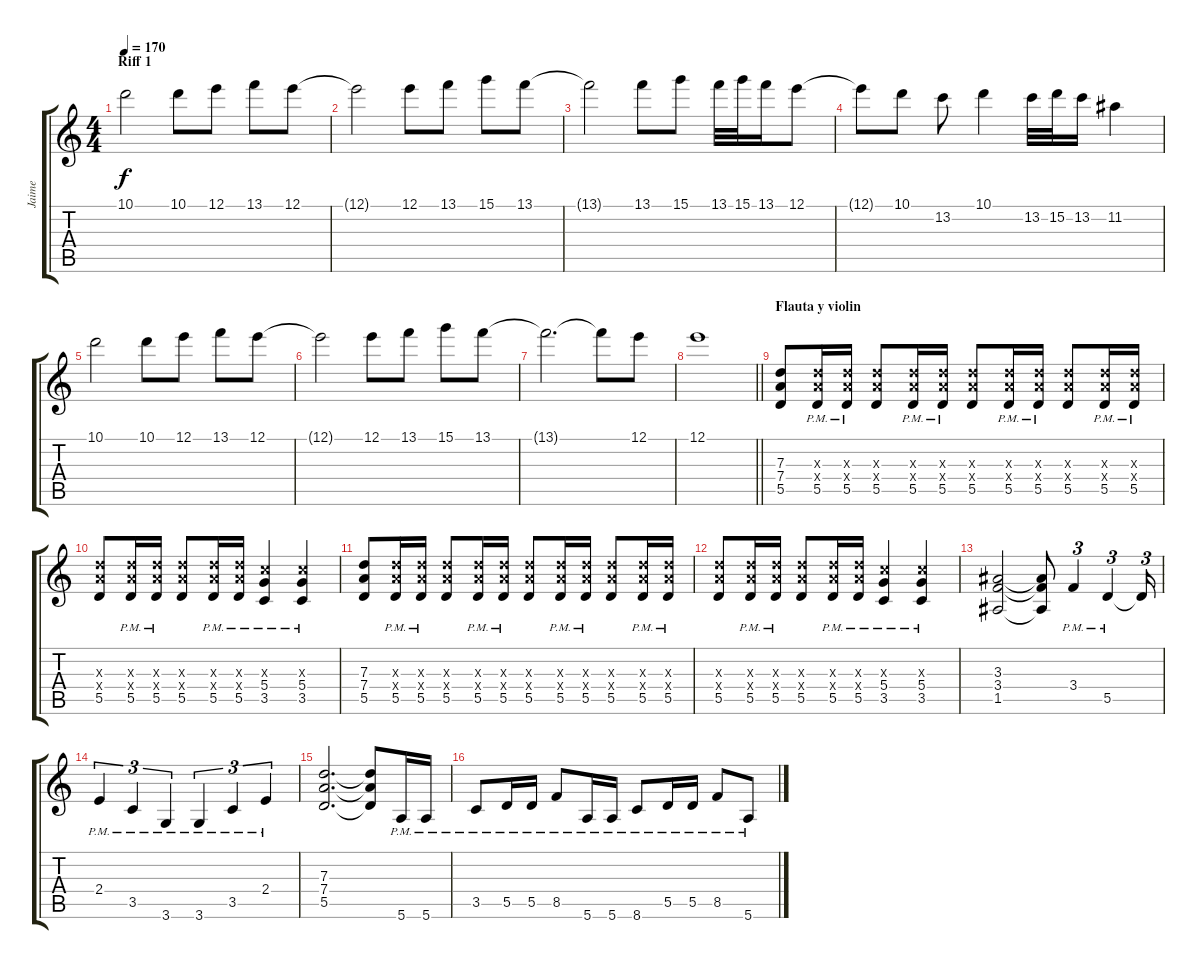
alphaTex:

\track ("Jaime" "Jaime") {instrument overdrivenguitar}
\staff {score tabs}
\tuning (E4 B3 G3 D3 A2 E2) {hide}
\ts (4 4)
\section ("" "Riff 1")
\tempo 170
\clef g2
\ks c
10.1.2{dy f} 10.1.8 12.1.8 13.1.8 12.1.8 |
12.1{t}.2 12.1.8 13.1.8 15.1.8 13.1.8 |
13.1{t}.2 13.1.8 15.1.8 13.1.32 15.1.32 13.1.16 12.1.8 |
12.1{t}.8 10.1.8 13.2.8 10.1.4 13.2.32 15.2.32 13.2.16 11.2.4 |
10.1.2 10.1.8 12.1.8 13.1.8 12.1.8 |
12.1{t}.2 12.1.8 13.1.8 15.1.8 13.1.8 |
13.1{t}.2{d} 13.1{t}.8 12.1.8 |
\barLineRight lightlight
12.1.1 |
\section ("" "Flauta y violin")
(7.3 7.4 5.5).8 (7.3{x} 7.4{x} 5.5{pm}).16 (7.3{x} 7.4{x} 5.5{pm}).16 (7.3{x} 7.4{x} 5.5).8 (7.3{x} 7.4{x} 5.5{pm}).16 (7.3{x} 7.4{x} 5.5{pm}).16 (7.3{x} 7.4{x} 5.5).8 (7.3{x} 7.4{x} 5.5{pm}).16 (7.3{x} 7.4{x} 5.5{pm}).16 (7.3{x} 7.4{x} 5.5).8 (7.3{x} 7.4{x} 5.5{pm}).16 (7.3{x} 7.4{x} 5.5{pm}).16 |
(7.3{x} 7.4{x} 5.5).8 (7.3{x} 7.4{x} 5.5{pm}).16 (7.3{x} 7.4{x} 5.5{pm}).16 (7.3{x} 7.4{x} 5.5).8 (7.3{x} 7.4{x} 5.5{pm}).16 (7.3{x} 7.4{x} 5.5{pm}).16 (5.3{x} 5.4{pm} 3.5{pm}).4 (5.3{x} 5.4{pm} 3.5{pm}).4 |
(7.3 7.4 5.5).8 (7.3{x} 7.4{x} 5.5{pm}).16 (7.3{x} 7.4{x} 5.5{pm}).16 (7.3{x} 7.4{x} 5.5).8 (7.3{x} 7.4{x} 5.5{pm}).16 (7.3{x} 7.4{x} 5.5{pm}).16 (7.3{x} 7.4{x} 5.5).8 (7.3{x} 7.4{x} 5.5{pm}).16 (7.3{x} 7.4{x} 5.5{pm}).16 (7.3{x} 7.4{x} 5.5).8 (7.3{x} 7.4{x} 5.5{pm}).16 (7.3{x} 7.4{x} 5.5{pm}).16 |
(7.3{x} 7.4{x} 5.5).8 (7.3{x} 7.4{x} 5.5{pm}).16 (7.3{x} 7.4{x} 5.5{pm}).16 (7.3{x} 7.4{x} 5.5).8 (7.3{x} 7.4{x} 5.5{pm}).16 (7.3{x} 7.4{x} 5.5{pm}).16 (5.3{x} 5.4{pm} 3.5{pm}).4 (5.3{x} 5.4{pm} 3.5{pm}).4 |
(3.3 3.4 1.5).2 (3.3{t} 3.4{t} 1.5{t}).8 3.4{pm}.4{tu (3 2)} 5.5{pm}.4{tu (3 2)} 5.5{t}.16{tu (3 2)} |
2.4{pm}.4{tu (3 2)} 3.5{pm}.4{tu (3 2)} 3.6{pm}.4{tu (3 2)} 3.6{pm}.4{tu (3 2)} 3.5{pm}.4{tu (3 2)} 2.4{pm}.4{tu (3 2)} |
(7.3 7.4 5.5).2{d} (7.3{t} 7.4{t} 5.5{t}).8 5.6{pm}.16 5.6{pm}.16 |
3.5{pm}.8 5.5{pm}.16 5.5{pm}.16 8.5{pm}.8 5.6{pm}.16 5.6{pm}.16 8.6{pm}.8 5.5{pm}.16 5.5{pm}.16 8.5{pm}.8 5.6{pm}.8
